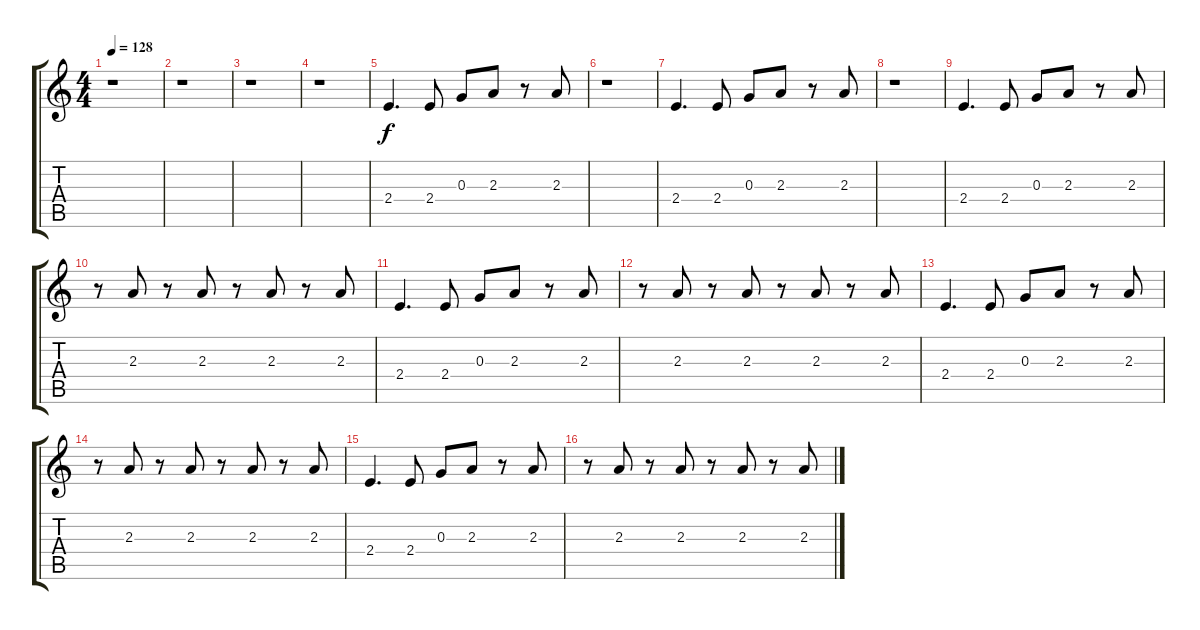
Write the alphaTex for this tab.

\track "" {instrument overdrivenguitar}
\staff {score tabs}
\tuning (E4 B3 G3 D3 A2 E2) {hide}
\ts (4 4)
\tempo 128
\clef g2
\ks c
r.1{dy f} |
r.1 |
r.1 |
r.1 |
2.4.4{d} 2.4.8 0.3.8 2.3.8 r.8 2.3.8 |
r.1 |
2.4.4{d} 2.4.8 0.3.8 2.3.8 r.8 2.3.8 |
r.1 |
2.4.4{d} 2.4.8 0.3.8 2.3.8 r.8 2.3.8 |
r.8 2.3.8 r.8 2.3.8 r.8 2.3.8 r.8 2.3.8 |
2.4.4{d} 2.4.8 0.3.8 2.3.8 r.8 2.3.8 |
r.8 2.3.8 r.8 2.3.8 r.8 2.3.8 r.8 2.3.8 |
2.4.4{d} 2.4.8 0.3.8 2.3.8 r.8 2.3.8 |
r.8 2.3.8 r.8 2.3.8 r.8 2.3.8 r.8 2.3.8 |
2.4.4{d} 2.4.8 0.3.8 2.3.8 r.8 2.3.8 |
r.8 2.3.8 r.8 2.3.8 r.8 2.3.8 r.8 2.3.8
